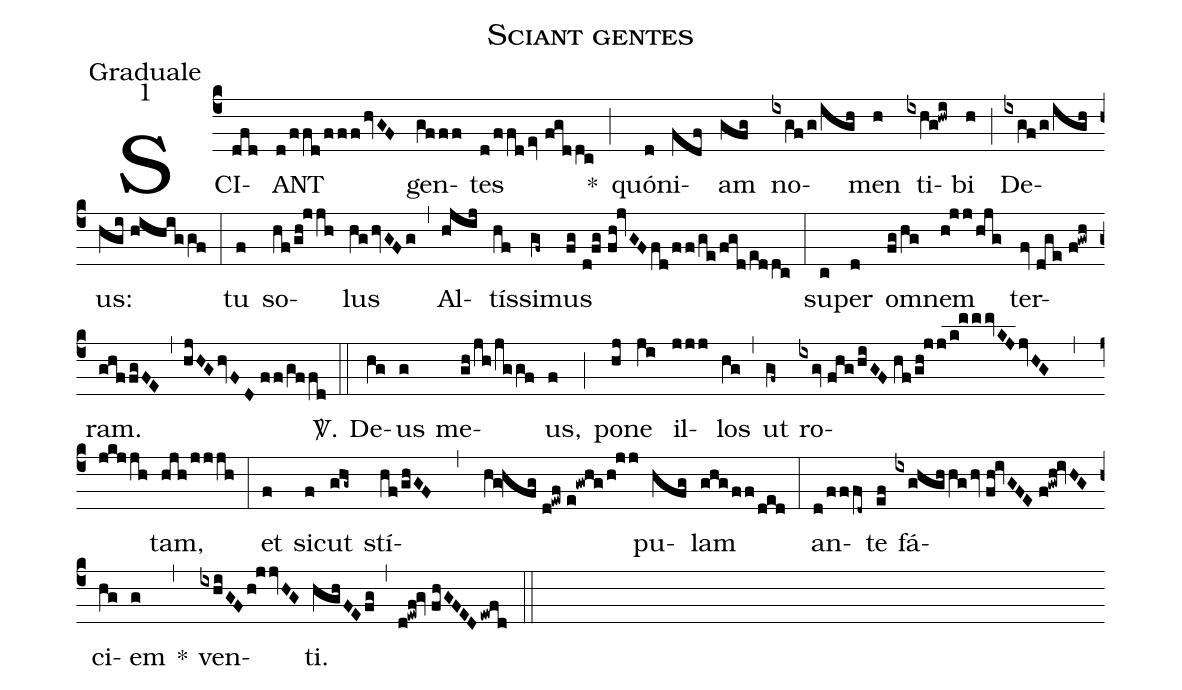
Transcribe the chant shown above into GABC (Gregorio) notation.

name:Sciant gentes;
office-part:Graduale;
mode:1;
%%
(c4) SCI(dfd)ANT(d/ffd/fffhvGF) gen(gfff)tes(d/ffdev//fgddc) *(;) quó(d)ni(fdf)am(gfg) no(ixgf/g/igh)men(h) ti(ixhg!hwi)bi(h) (;) De(ixgf/g/igh)us:(hgi//hihiggf) (:) tu(f) so(hf/gh!jjh)lus(hghvGFg) (,) Al(hjij)tís(hf)si(gf~)mus(fg//d!fg//fh!jvGFfd/ff/ge/fgd/eddc) (:) su(c)per(d) o(fg/hg)mnem(h!jj/hjg) ter(fv//dge//f!gwh)ram.(ghffgFE) (,) (hjHGhvFD//ff/gffd) <sp>V/</sp>.(::) De(hg)us(g) me(gh/jh/jggf)us,(f) (;) po(hj)ne(ji) il(jjj)los(hg) (,) ut(gf~) ro(ixgv//fhg/hiGF//hf/gh!jj/k!mmmvKJjvHG , jkjjh)tam,(hjh/jjjh) (:) et(f) si(f)cut(ghg~) stí(hf/ghGF , hg!hfg//d!ewf//e!gwhg/h!jj)pu(hfg)lam(ghg/ff/ded) (:) an(d/fffd~)te(ef) fá(ixghghhghv//fh!ivGFE//f!gwh!ivHG)ci(hg)em(g) *(,) ven(ixhiGFh!jjvHG)ti.(hghFEfg) (,) (d!ewf!gv//fhGFEDewfd) (::)
